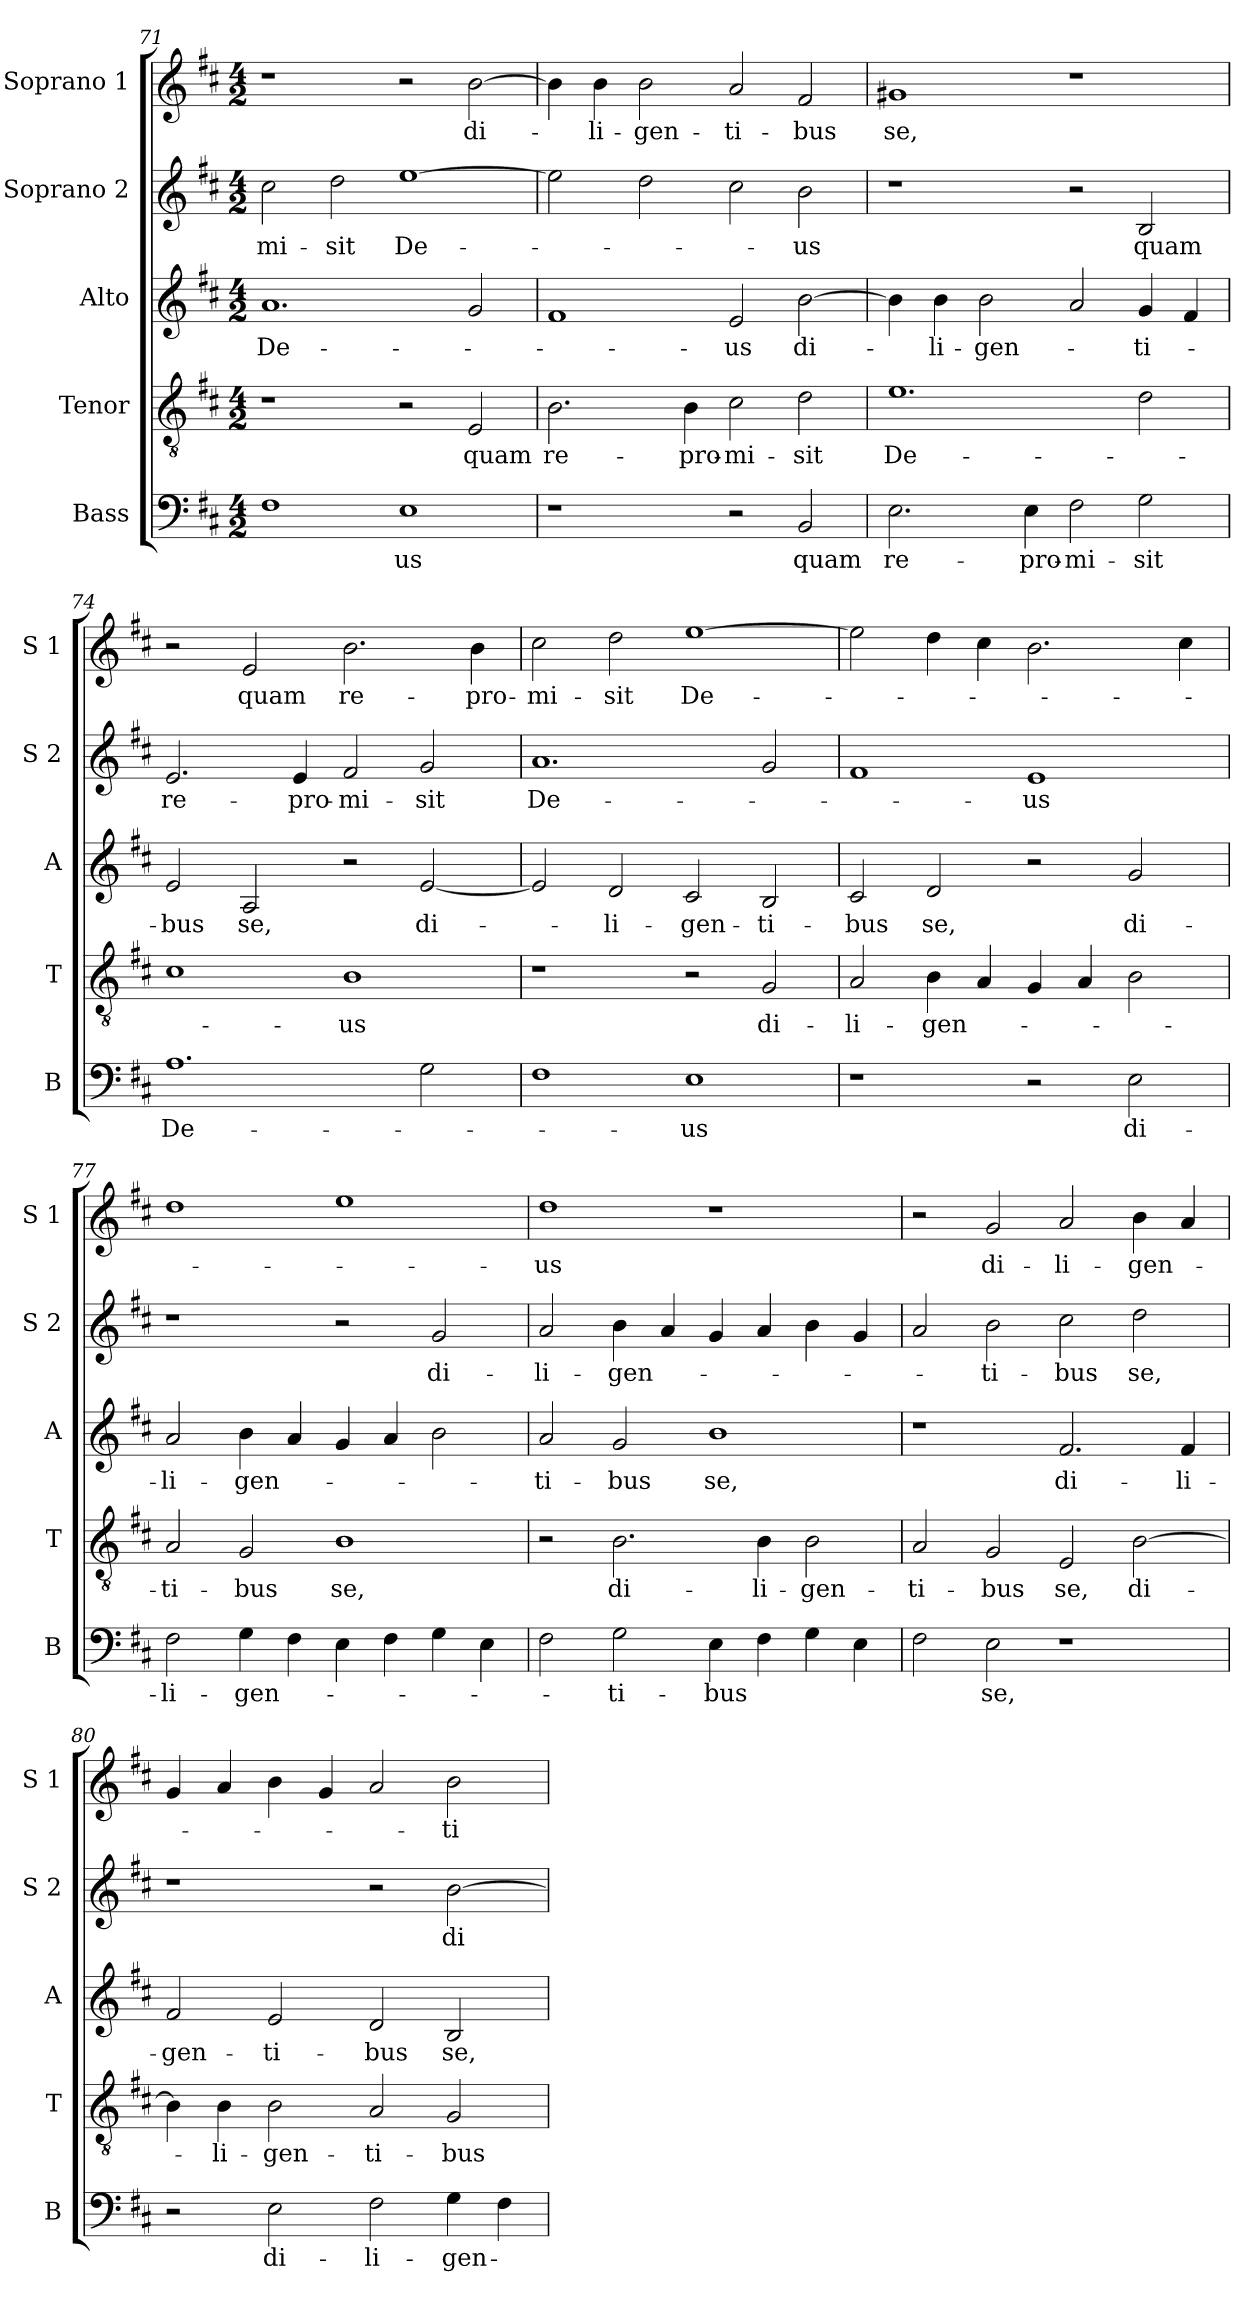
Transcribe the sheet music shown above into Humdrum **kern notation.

**kern	**text	**kern	**text	**kern	**text	**kern	**text	**kern	**text
*part5	*part5	*part4	*part4	*part3	*part3	*part2	*part2	*part1	*part1
*staff5	*staff5	*staff4	*staff4	*staff3	*staff3	*staff2	*staff2	*staff1	*staff1
*I"Bass	*	*I"Tenor	*	*I"Alto	*	*I"Soprano 2	*	*I"Soprano 1	*
*I'B	*	*I'T	*	*I'A	*	*I'S 2	*	*I'S 1	*
*clefF4	*	*clefGv2	*	*clefG2	*	*clefG2	*	*clefG2	*
*k[f#c#]	*	*k[f#c#]	*	*k[f#c#]	*	*k[f#c#]	*	*k[f#c#]	*
*D:	*	*D:	*	*D:	*	*D:	*	*D:	*
*M4/2	*	*M4/2	*	*M4/2	*	*M4/2	*	*M4/2	*
=71	=71	=71	=71	=71	=71	=71	=71	=71	=71
!	!	!	!	!	!LO:LY:b	!	!LO:LY:b	!	!
1F#	.	1r	.	1.a	De-	2cc#\	-mi-	1r	.
!	!	!	!	!	!	!	!LO:LY:b	!	!
.	.	.	.	.	.	2dd\	-sit	.	.
!	!LO:LY:b	!	!	!	!	!	!LO:LY:b	!	!
1E	-us	2r	.	.	.	[1ee	De-	2r	.
!	!	!	!LO:LY:b	!	!	!	!	!	!LO:LY:b
.	.	2E/	quam	2g/	.	.	.	[2b\	di-
=72	=72	=72	=72	=72	=72	=72	=72	=72	=72
!	!	!	!LO:LY:b	!	!	!	!	!	!
1r	.	2.B\	re-	1f#	.	2ee\]	.	4b\]	.
!	!	!	!	!	!	!	!	!	!LO:LY:b
.	.	.	.	.	.	.	.	4b\	-li-
!	!	!	!	!	!	!	!	!	!LO:LY:b
.	.	.	.	.	.	2dd\	.	2b\	-gen-
!	!	!	!LO:LY:b	!	!	!	!	!	!
.	.	4B\	-pro-	.	.	.	.	.	.
!	!	!	!LO:LY:b	!	!LO:LY:b	!	!	!	!LO:LY:b
2r	.	2c#\	-mi-	2e/	-us	2cc#\	.	2a/	-ti-
!	!LO:LY:b	!	!LO:LY:b	!	!LO:LY:b	!	!LO:LY:b	!	!LO:LY:b
2BB/	quam	2d\	-sit	[2b\	di-	2b\	-us	2f#/	-bus
!!LO:LB:g=z
=73	=73	=73	=73	=73	=73	=73	=73	=73	=73
!	!LO:LY:b	!	!LO:LY:b	!	!	!	!	!	!LO:LY:b
2.E\	re-	1.e	De-	4b\]	.	1r	.	1g#X	se,
!	!	!	!	!	!LO:LY:b	!	!	!	!
.	.	.	.	4b\	-li-	.	.	.	.
!	!	!	!	!	!LO:LY:b	!	!	!	!
.	.	.	.	2b\	-gen-	.	.	.	.
!	!LO:LY:b	!	!	!	!	!	!	!	!
4E\	-pro-	.	.	.	.	.	.	.	.
!	!LO:LY:b	!	!	!	!	!	!	!	!
2F#\	-mi-	.	.	2a/	.	2r	.	1r	.
!	!LO:LY:b	!	!	!	!LO:LY:b	!	!LO:LY:b	!	!
2G\	-sit	2d\	.	4g/	-ti-	2B/	quam	.	.
.	.	.	.	4f#/	.	.	.	.	.
=74	=74	=74	=74	=74	=74	=74	=74	=74	=74
!	!LO:LY:b	!	!	!	!LO:LY:b	!	!LO:LY:b	!	!
1.A	De-	1c#	.	2e/	-bus	2.e/	re-	2r	.
!	!	!	!	!	!LO:LY:b	!	!	!	!LO:LY:b
.	.	.	.	2A/	se,	.	.	2e/	quam
!	!	!	!	!	!	!	!LO:LY:b	!	!
.	.	.	.	.	.	4e/	-pro-	.	.
!	!	!	!LO:LY:b	!	!	!	!LO:LY:b	!	!LO:LY:b
.	.	1B	-us	2r	.	2f#/	-mi-	2.b\	re-
!	!	!	!	!	!LO:LY:b	!	!LO:LY:b	!	!
2G\	.	.	.	[2e/	di-	2g/	-sit	.	.
!	!	!	!	!	!	!	!	!	!LO:LY:b
.	.	.	.	.	.	.	.	4b\	-pro-
=75	=75	=75	=75	=75	=75	=75	=75	=75	=75
!	!	!	!	!	!	!	!LO:LY:b	!	!LO:LY:b
1F#	.	1r	.	2e/]	.	1.a	De-	2cc#\	-mi-
!	!	!	!	!	!LO:LY:b	!	!	!	!LO:LY:b
.	.	.	.	2d/	-li-	.	.	2dd\	-sit
!	!LO:LY:b	!	!	!	!LO:LY:b	!	!	!	!LO:LY:b
1E	-us	2r	.	2c#/	-gen-	.	.	[1ee	De-
!	!	!	!LO:LY:b	!	!LO:LY:b	!	!	!	!
.	.	2G/	di-	2B/	-ti-	2g/	.	.	.
=76	=76	=76	=76	=76	=76	=76	=76	=76	=76
!	!	!	!LO:LY:b	!	!LO:LY:b	!	!	!	!
1r	.	2A/	-li-	2c#/	-bus	1f#	.	2ee\]	.
!	!	!	!LO:LY:b	!	!LO:LY:b	!	!	!	!
.	.	4B\	-gen-	2d/	se,	.	.	4dd\	.
.	.	4A/	.	.	.	.	.	4cc#\	.
!	!	!	!	!	!	!	!LO:LY:b	!	!
2r	.	4G/	.	2r	.	1e	-us	2.b\	.
.	.	4A/	.	.	.	.	.	.	.
!	!LO:LY:b	!	!	!	!LO:LY:b	!	!	!	!
2E\	di-	2B\	.	2g/	di-	.	.	.	.
.	.	.	.	.	.	.	.	4cc#\	.
=77	=77	=77	=77	=77	=77	=77	=77	=77	=77
!	!LO:LY:b	!	!LO:LY:b	!	!LO:LY:b	!	!	!	!
2F#\	-li-	2A/	-ti-	2a/	-li-	1r	.	1dd	.
!	!LO:LY:b	!	!LO:LY:b	!	!LO:LY:b	!	!	!	!
4G\	-gen-	2G/	-bus	4b\	-gen-	.	.	.	.
4F#\	.	.	.	4a/	.	.	.	.	.
!	!	!	!LO:LY:b	!	!	!	!	!	!
4E\	.	1B	se,	4g/	.	2r	.	1ee	.
4F#\	.	.	.	4a/	.	.	.	.	.
!	!	!	!	!	!	!	!LO:LY:b	!	!
4G\	.	.	.	2b\	.	2g/	di-	.	.
4E\	.	.	.	.	.	.	.	.	.
=78	=78	=78	=78	=78	=78	=78	=78	=78	=78
!	!	!	!	!	!LO:LY:b	!	!LO:LY:b	!	!LO:LY:b
2F#\	.	2r	.	2a/	-ti-	2a/	-li-	1dd	-us
!	!LO:LY:b	!	!LO:LY:b	!	!LO:LY:b	!	!LO:LY:b	!	!
2G\	-ti-	2.B\	di-	2g/	-bus	4b\	-gen-	.	.
.	.	.	.	.	.	4a/	.	.	.
!	!LO:LY:b	!	!	!	!LO:LY:b	!	!	!	!
4E\	-bus	.	.	1b	se,	4g/	.	1r	.
!	!	!	!LO:LY:b	!	!	!	!	!	!
4F#\	.	4B\	-li-	.	.	4a/	.	.	.
!	!	!	!LO:LY:b	!	!	!	!	!	!
4G\	.	2B\	-gen-	.	.	4b\	.	.	.
4E\	.	.	.	.	.	4g/	.	.	.
!!LO:LB:g=z
=79	=79	=79	=79	=79	=79	=79	=79	=79	=79
!	!	!	!LO:LY:b	!	!	!	!	!	!
2F#\	.	2A/	-ti-	1r	.	2a/	.	2r	.
!	!LO:LY:b	!	!LO:LY:b	!	!	!	!LO:LY:b	!	!LO:LY:b
2E\	se,	2G/	-bus	.	.	2b\	-ti-	2g/	di-
!	!	!	!LO:LY:b	!	!LO:LY:b	!	!LO:LY:b	!	!LO:LY:b
1r	.	2E/	se,	2.f#/	di-	2cc#\	-bus	2a/	-li-
!	!	!	!LO:LY:b	!	!	!	!LO:LY:b	!	!LO:LY:b
.	.	[2B\	di-	.	.	2dd\	se,	4b\	-gen-
!	!	!	!	!	!LO:LY:b	!	!	!	!
.	.	.	.	4f#/	-li-	.	.	4a/	.
=80	=80	=80	=80	=80	=80	=80	=80	=80	=80
!	!	!	!	!	!LO:LY:b	!	!	!	!
2r	.	4B\]	.	2f#/	-gen-	1r	.	4g/	.
!	!	!	!LO:LY:b	!	!	!	!	!	!
.	.	4B\	-li-	.	.	.	.	4a/	.
!	!LO:LY:b	!	!LO:LY:b	!	!LO:LY:b	!	!	!	!
2E\	di-	2B\	-gen-	2e/	-ti-	.	.	4b\	.
.	.	.	.	.	.	.	.	4g/	.
!	!LO:LY:b	!	!LO:LY:b	!	!LO:LY:b	!	!	!	!
2F#\	-li-	2A/	-ti-	2d/	-bus	2r	.	2a/	.
!	!LO:LY:b	!	!LO:LY:b	!	!LO:LY:b	!	!LO:LY:b	!	!LO:LY:b
4G\	-gen-	2G/	-bus	2B/	se,	[2b\	di-	2b\	-ti-
4F#\	.	.	.	.	.	.	.	.	.
=	=	=	=	=	=	=	=	=	=
*-	*-	*-	*-	*-	*-	*-	*-	*-	*-
